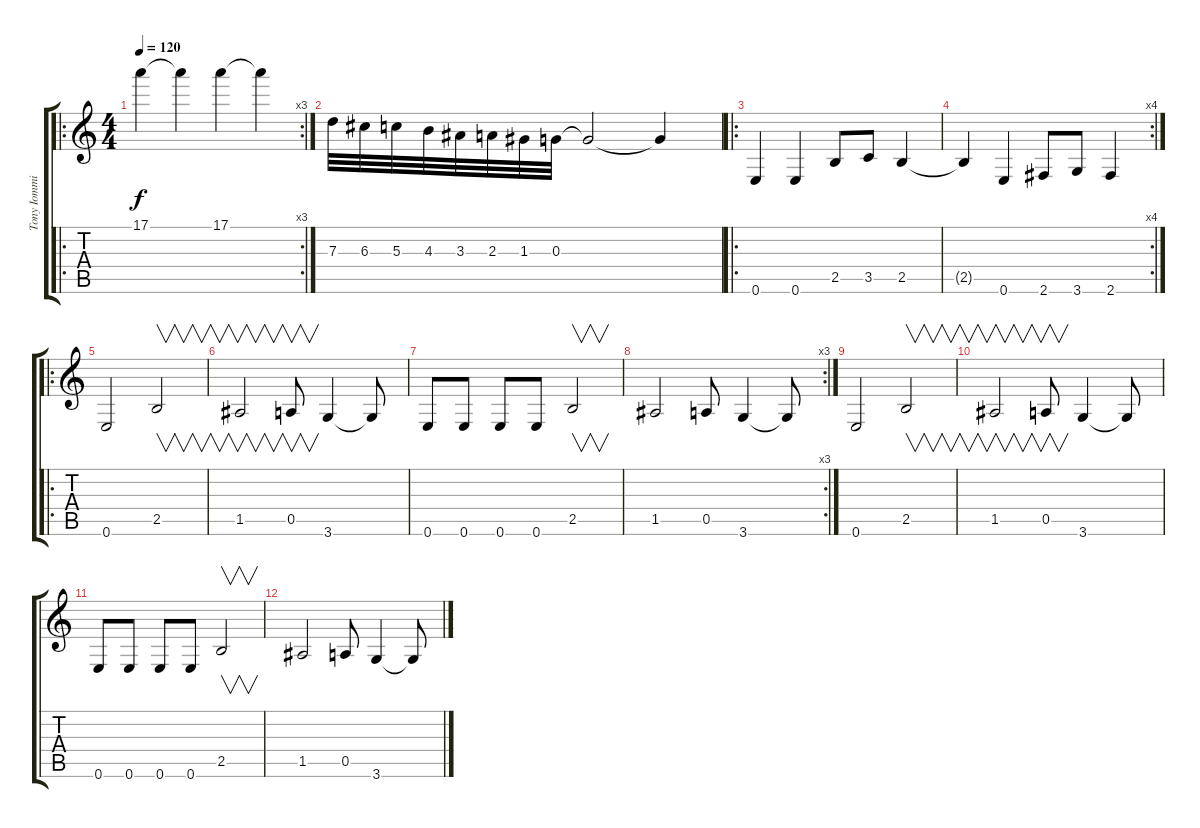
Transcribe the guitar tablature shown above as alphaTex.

\track ("Tony Iommi" "Tony Iommi") {instrument distortionguitar}
\staff {score tabs}
\tuning (E4 B3 G3 D3 A2 E2) {hide}
\ro
\rc 3
\ts (4 4)
\tempo 120
\clef g2
\ks c
17.1.4{dy f} 17.1{t}.4 17.1.4 17.1{t}.4 |
7.3.32 6.3.32 5.3.32 4.3.32 3.3.32 2.3.32 1.3.32 0.3.32 0.3{t}.2 0.3{t}.4 |
\ro
0.6.4 0.6.4 2.5.8 3.5.8 2.5.4 |
\rc 4
2.5{t}.4 0.6.4 2.6.8 3.6.8 2.6.4 |
\ro
0.6.2 2.5.2{v} |
1.5.2{v} 0.5.8{v} 3.6.4 3.6{t}.8 |
0.6.8 0.6.8 0.6.8 0.6.8 2.5.2{v} |
\rc 3
1.5.2 0.5.8 3.6.4 3.6{t}.8 |
0.6.2{volume 0} 2.5.2{v} |
1.5.2{v} 0.5.8{v} 3.6.4 3.6{t}.8 |
0.6.8 0.6.8 0.6.8 0.6.8 2.5.2{v} |
1.5.2 0.5.8 3.6.4 3.6{t}.8
